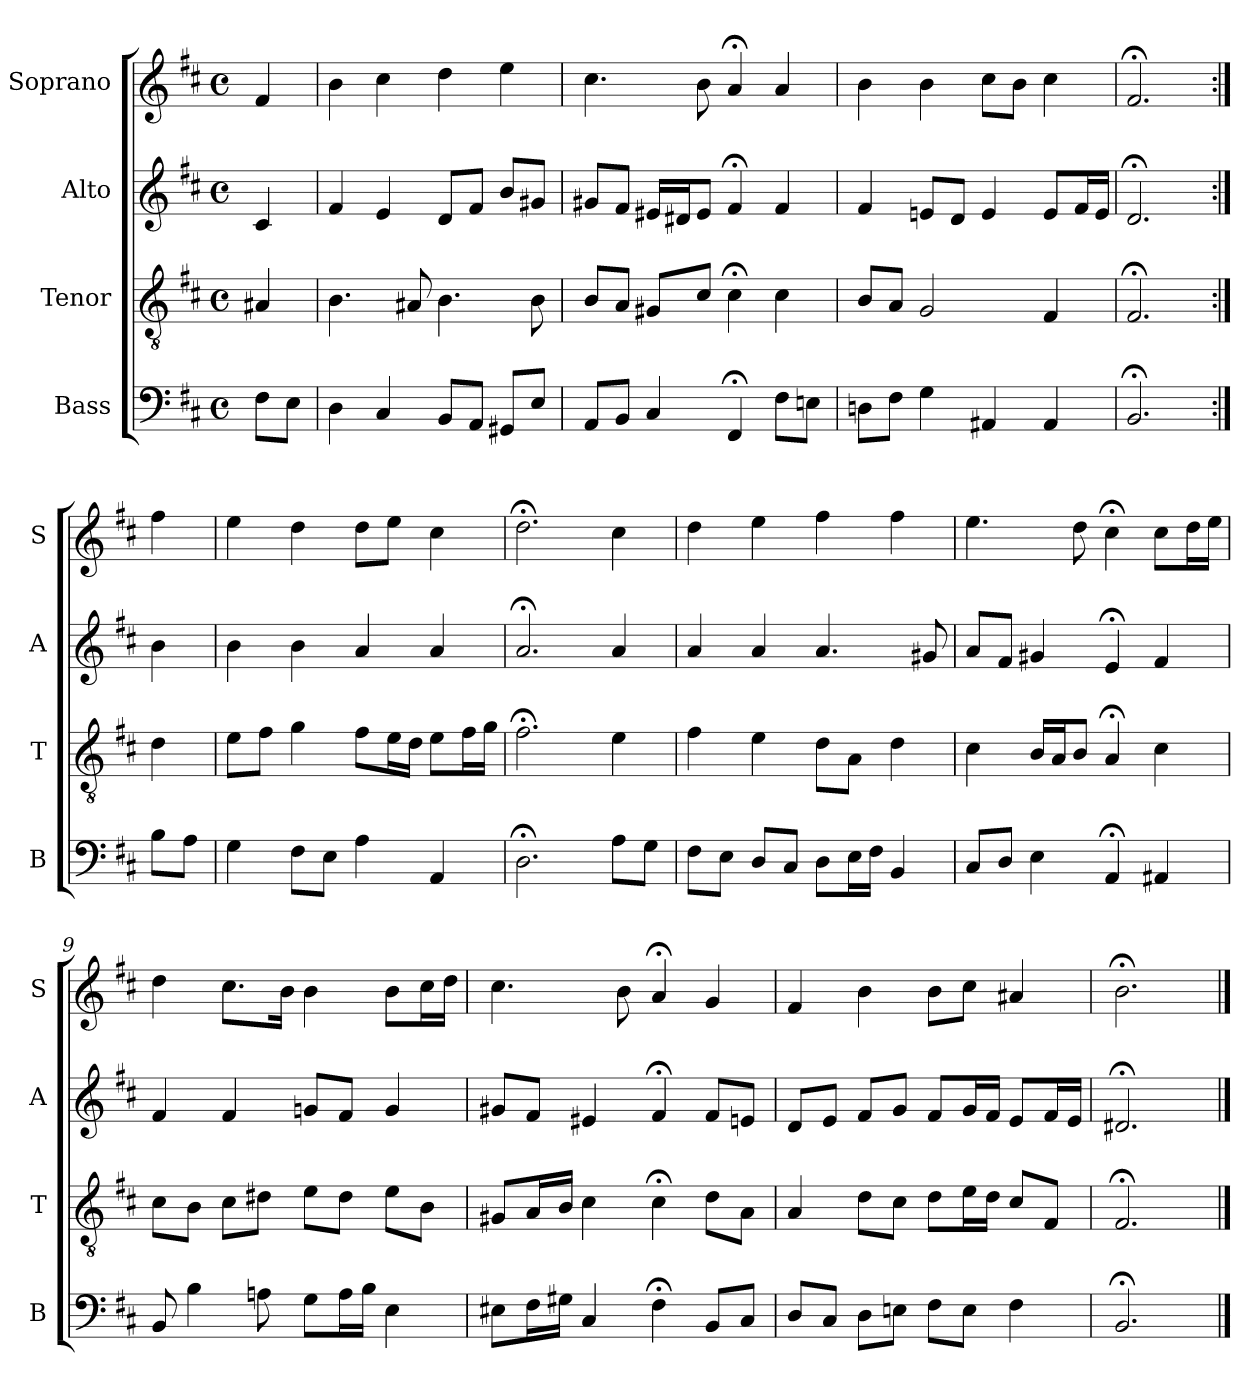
**kern	**kern	**kern	**kern
*part4	*part3	*part2	*part1
*staff4	*staff3	*staff2	*staff1
*I"Bass	*I"Tenor	*I"Alto	*I"Soprano
*I'B	*I'T	*I'A	*I'S
*clefF4	*clefGv2	*clefG2	*clefG2
*k[f#c#]	*k[f#c#]	*k[f#c#]	*k[f#c#]
*b:	*b:	*b:	*b:
*M4/4	*M4/4	*M4/4	*M4/4
*met(c)	*met(c)	*met(c)	*met(c)
*MM100	*MM100	*MM100	*MM100
=	=	=	=
8F#L	4A#X	4c#	4f#
8EJ	.	.	.
=1	=1	=1	=1
4D	4.B	4f#	4b
4C#	.	4e	4cc#
.	8A#X	.	.
8BBL	4.B	8dL	4dd
8AAJ	.	8f#J	.
8GG#XL	.	8bL	4ee
8EJ	8B	8g#XJ	.
=2	=2	=2	=2
8AAL	8BL	8g#XL	4.cc#
8BBJ	8AJ	8f#J	.
4C#	8G#XL	16e#XLL	.
.	.	16d#XJ	.
.	8c#J	8e#J	8b
4FF#;<	4c#;<	4f#;<	4a;<
8F#L	4c#	4f#	4a
8EnJ	.	.	.
=3	=3	=3	=3
8DnL	8BL	4f#	4b
8F#J	8AJ	.	.
4G	2G	8enL	4b
.	.	8dJ	.
4AA#X	.	4e	8cc#L
.	.	.	8bJ
4AA#	4F#	8eL	4cc#
.	.	16f#L	.
.	.	16eJJ	.
=4	=4	=4	=4
2.BB;<	2.F#;<	2.d;<	2.f#;<
=:|!	=:|!	=:|!	=:|!
8BL	4d	4b	4ff#
8AJ	.	.	.
=5	=5	=5	=5
4G	8eL	4b	4ee
.	8f#J	.	.
8F#L	4g	4b	4dd
8EJ	.	.	.
4A	8f#L	4a	8ddL
.	16eL	.	8eeJ
.	16dJJ	.	.
4AA	8eL	4a	4cc#
.	16f#L	.	.
.	16gJJ	.	.
=6	=6	=6	=6
2.D;<	2.f#;<	2.a;<	2.dd;<
8AL	4e	4a	4cc#
8GJ	.	.	.
=7	=7	=7	=7
8F#L	4f#	4a	4dd
8EJ	.	.	.
8DL	4e	4a	4ee
8C#J	.	.	.
8DL	8dL	4.a	4ff#
16EL	8AJ	.	.
16F#JJ	.	.	.
4BB	4d	.	4ff#
.	.	8g#X	.
=8	=8	=8	=8
8C#L	4c#	8aL	4.ee
8DJ	.	8f#J	.
4E	16BLL	4g#X	.
.	16AJ	.	.
.	8BJ	.	8dd
4AA;<	4A;<	4e;<	4cc#;<
4AA#X	4c#	4f#	8cc#L
.	.	.	16ddL
.	.	.	16eeJJ
=9	=9	=9	=9
8BB	8c#L	4f#	4dd
4B	8BJ	.	.
.	8c#L	4f#	8.cc#L
8An	8d#XJ	.	.
.	.	.	16bJk
8GL	8eL	8gnL	4b
16AL	8d#J	8f#J	.
16BJJ	.	.	.
4E	8eL	4g	8bL
.	8BJ	.	16cc#L
.	.	.	16ddJJ
=10	=10	=10	=10
8E#XL	8G#XL	8g#XL	4.cc#
16F#L	16AL	8f#J	.
16G#XJJ	16BJJ	.	.
4C#	4c#	4e#X	.
.	.	.	8b
4F#;<	4c#;<	4f#;<	4a;<
8BBL	8dL	8f#L	4g
8C#J	8AJ	8enJ	.
=11	=11	=11	=11
8DL	4A	8dL	4f#
8C#J	.	8eJ	.
8DL	8dL	8f#L	4b
8EnJ	8c#J	8gJ	.
8F#L	8dL	8f#L	8bL
8EiJ	16eiL	16giL	8cc#iJ
.	16dJJ	16f#JJ	.
4F#	8c#L	8eL	4a#X
.	8F#J	16f#L	.
.	.	16eJJ	.
=12	=12	=12	=12
2.BB;<	2.F#;<	2.d#X;<	2.b;<
==	==	==	==
*-	*-	*-	*-
